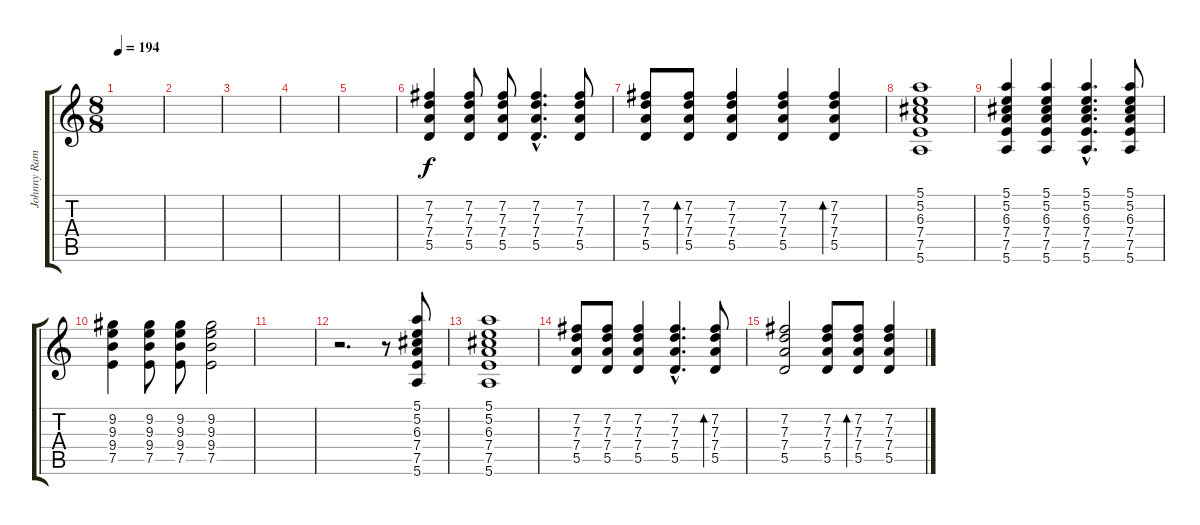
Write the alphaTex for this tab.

\track ("Johnny Ramone - Guitar 2" "Johnny Ram") {instrument distortionguitar}
\staff {score tabs}
\tuning (E4 B3 G3 D3 A2 E2) {hide}
\ts (8 8)
\tempo 194
\clef g2
\ks c
|
|
|
|
|
(7.2 7.3 7.4 5.5).4 (7.2 7.3 7.4 5.5).8 (7.2 7.3 7.4 5.5).8 (7.2{hac} 7.3{hac} 7.4{hac} 5.5{hac}).4{d} (7.2 7.3 7.4 5.5).8 |
(7.2 7.3 7.4 5.5).8 (7.2 7.3 7.4 5.5).8{bd 240} (7.2 7.3 7.4 5.5).4 (7.2 7.3 7.4 5.5).4 (7.2 7.3 7.4 5.5).4{bd 240} |
(5.1 5.2 6.3 7.4 7.5 5.6).1 |
(5.1 5.2 6.3 7.4 7.5 5.6).4 (5.1 5.2 6.3 7.4 7.5 5.6).4 (5.1{hac} 5.2{hac} 6.3{hac} 7.4{hac} 7.5{hac} 5.6{hac}).4{d} (5.1 5.2 6.3 7.4 7.5 5.6).8 |
(9.2 9.3 9.4 7.5).4 (9.2 9.3 9.4 7.5).8 (9.2 9.3 9.4 7.5).8 (9.2 9.3 9.4 7.5).2 |
|
r.2{d} r.8 (5.1 5.2 6.3 7.4 7.5 5.6).8 |
(5.1 5.2 6.3 7.4 7.5 5.6).1 |
(7.2 7.3 7.4 5.5).8 (7.2 7.3 7.4 5.5).8 (7.2 7.3 7.4 5.5).4 (7.2{hac} 7.3{hac} 7.4{hac} 5.5{hac}).4{d} (7.2 7.3 7.4 5.5).8{bd 240} |
(7.2 7.3 7.4 5.5).2 (7.2 7.3 7.4 5.5).8 (7.2 7.3 7.4 5.5).8{bd 240} (7.2 7.3 7.4 5.5).4
